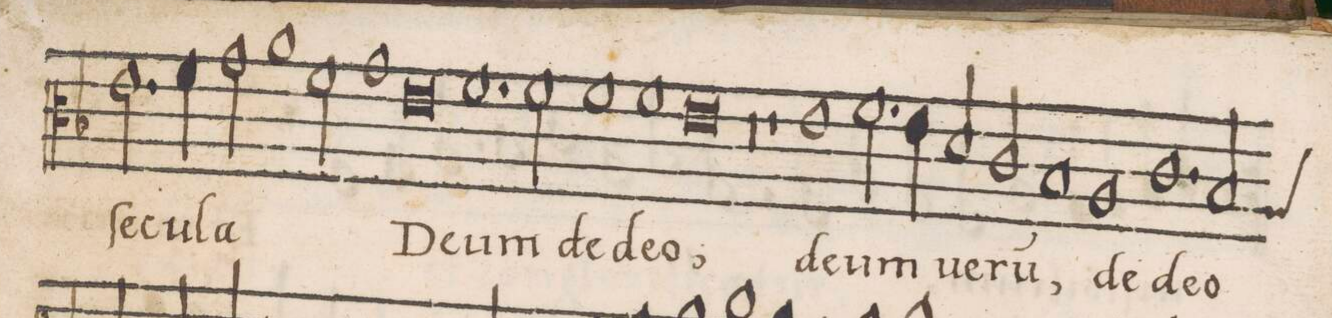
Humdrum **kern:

**kern	**text
*I"ALTVS	*
*clefC3	*
*k[b-]	*
*met(C|)	*
*M2/1	*
2.e\	ſe-
4f\	-cu-
=51-	=51-
2g\	-la
1a	.
2f\	.
=52-	=52-
1g	.
0e	De-
=53-	=53-
1.f	-um
=54-	=54-
2f\	de
1f	de-
=55-	=55-
1f	-o,
0e	.
=56-	=56-
0r	.
=57-	=57-
1r	.
=58-	=58-
1e	de-
2.f\	-um
4e\	.
=59-	=59-
2d/	ue-
2c/	.
1B-	-ru(m),
=60-	=60-
1A	de
1.c	de-
=61-	=61-
*custos:A	*
2B-/	-o
*-	*-
